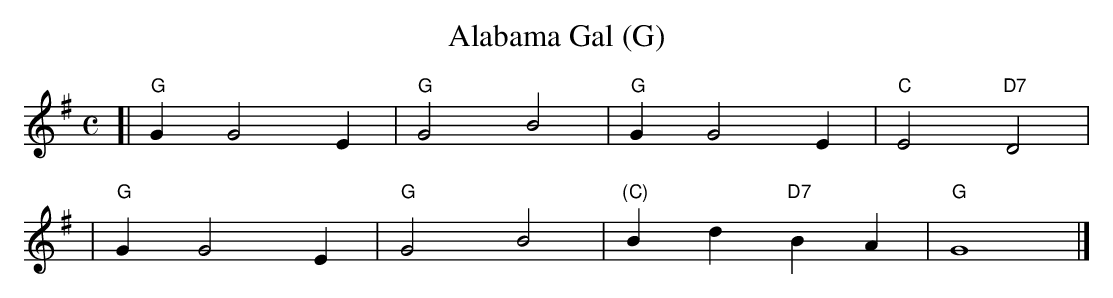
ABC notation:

X:1
T: Alabama Gal (G)
M: C
L: 1/8
K: G
[| "G"G2 G4 E2 | "G"G4 B4 | "G"G2 G4 E2 | "C"E4 "D7"D4 |
| "G"G2 G4 E2 | "G"G4 B4 | "(C)"B2 d2 "D7"B2 A2 | "G"G8 |]
